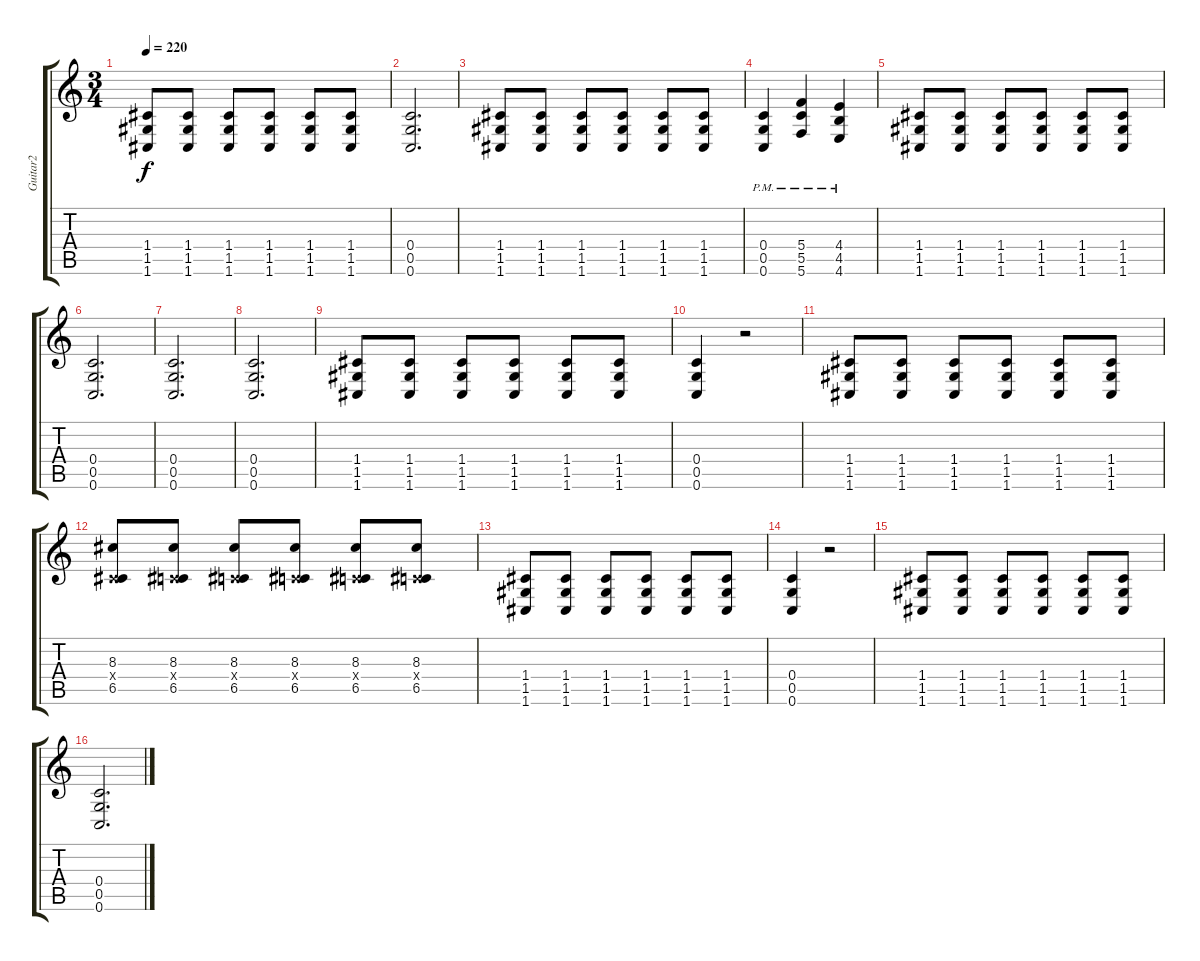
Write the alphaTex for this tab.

\track ("Guitar2" "Guitar2") {instrument distortionguitar}
\staff {score tabs}
\tuning (D4 A3 F3 C3 G2 C2) {hide}
\ts (3 4)
\tempo 220
\clef g2
\ks c
(1.4 1.5 1.6).8{dy f} (1.4 1.5 1.6).8 (1.4 1.5 1.6).8 (1.4 1.5 1.6).8 (1.4 1.5 1.6).8 (1.4 1.5 1.6).8 |
(0.4 0.5 0.6).2{d} |
(1.4 1.5 1.6).8 (1.4 1.5 1.6).8 (1.4 1.5 1.6).8 (1.4 1.5 1.6).8 (1.4 1.5 1.6).8 (1.4 1.5 1.6).8 |
(0.4{pm} 0.5{pm} 0.6{pm}).4 (5.4{pm} 5.5{pm} 5.6{pm}).4 (4.4{pm} 4.5{pm} 4.6{pm}).4 |
(1.4 1.5 1.6).8 (1.4 1.5 1.6).8 (1.4 1.5 1.6).8 (1.4 1.5 1.6).8 (1.4 1.5 1.6).8 (1.4 1.5 1.6).8 |
(0.4 0.5 0.6).2{d} |
(0.4 0.5 0.6).2{d} |
(0.4 0.5 0.6).2{d} |
(1.4 1.5 1.6).8 (1.4 1.5 1.6).8 (1.4 1.5 1.6).8 (1.4 1.5 1.6).8 (1.4 1.5 1.6).8 (1.4 1.5 1.6).8 |
(0.4 0.5 0.6).4 r.2 |
(1.4 1.5 1.6).8 (1.4 1.5 1.6).8 (1.4 1.5 1.6).8 (1.4 1.5 1.6).8 (1.4 1.5 1.6).8 (1.4 1.5 1.6).8 |
(8.3 0.4{x} 6.5).8 (8.3 0.4{x} 6.5).8 (8.3 0.4{x} 6.5).8 (8.3 0.4{x} 6.5).8 (8.3 0.4{x} 6.5).8 (8.3 0.4{x} 6.5).8 |
(1.4 1.5 1.6).8 (1.4 1.5 1.6).8 (1.4 1.5 1.6).8 (1.4 1.5 1.6).8 (1.4 1.5 1.6).8 (1.4 1.5 1.6).8 |
(0.4 0.5 0.6).4 r.2 |
(1.4 1.5 1.6).8 (1.4 1.5 1.6).8 (1.4 1.5 1.6).8 (1.4 1.5 1.6).8 (1.4 1.5 1.6).8 (1.4 1.5 1.6).8 |
(0.4 0.5 0.6).2{d}
